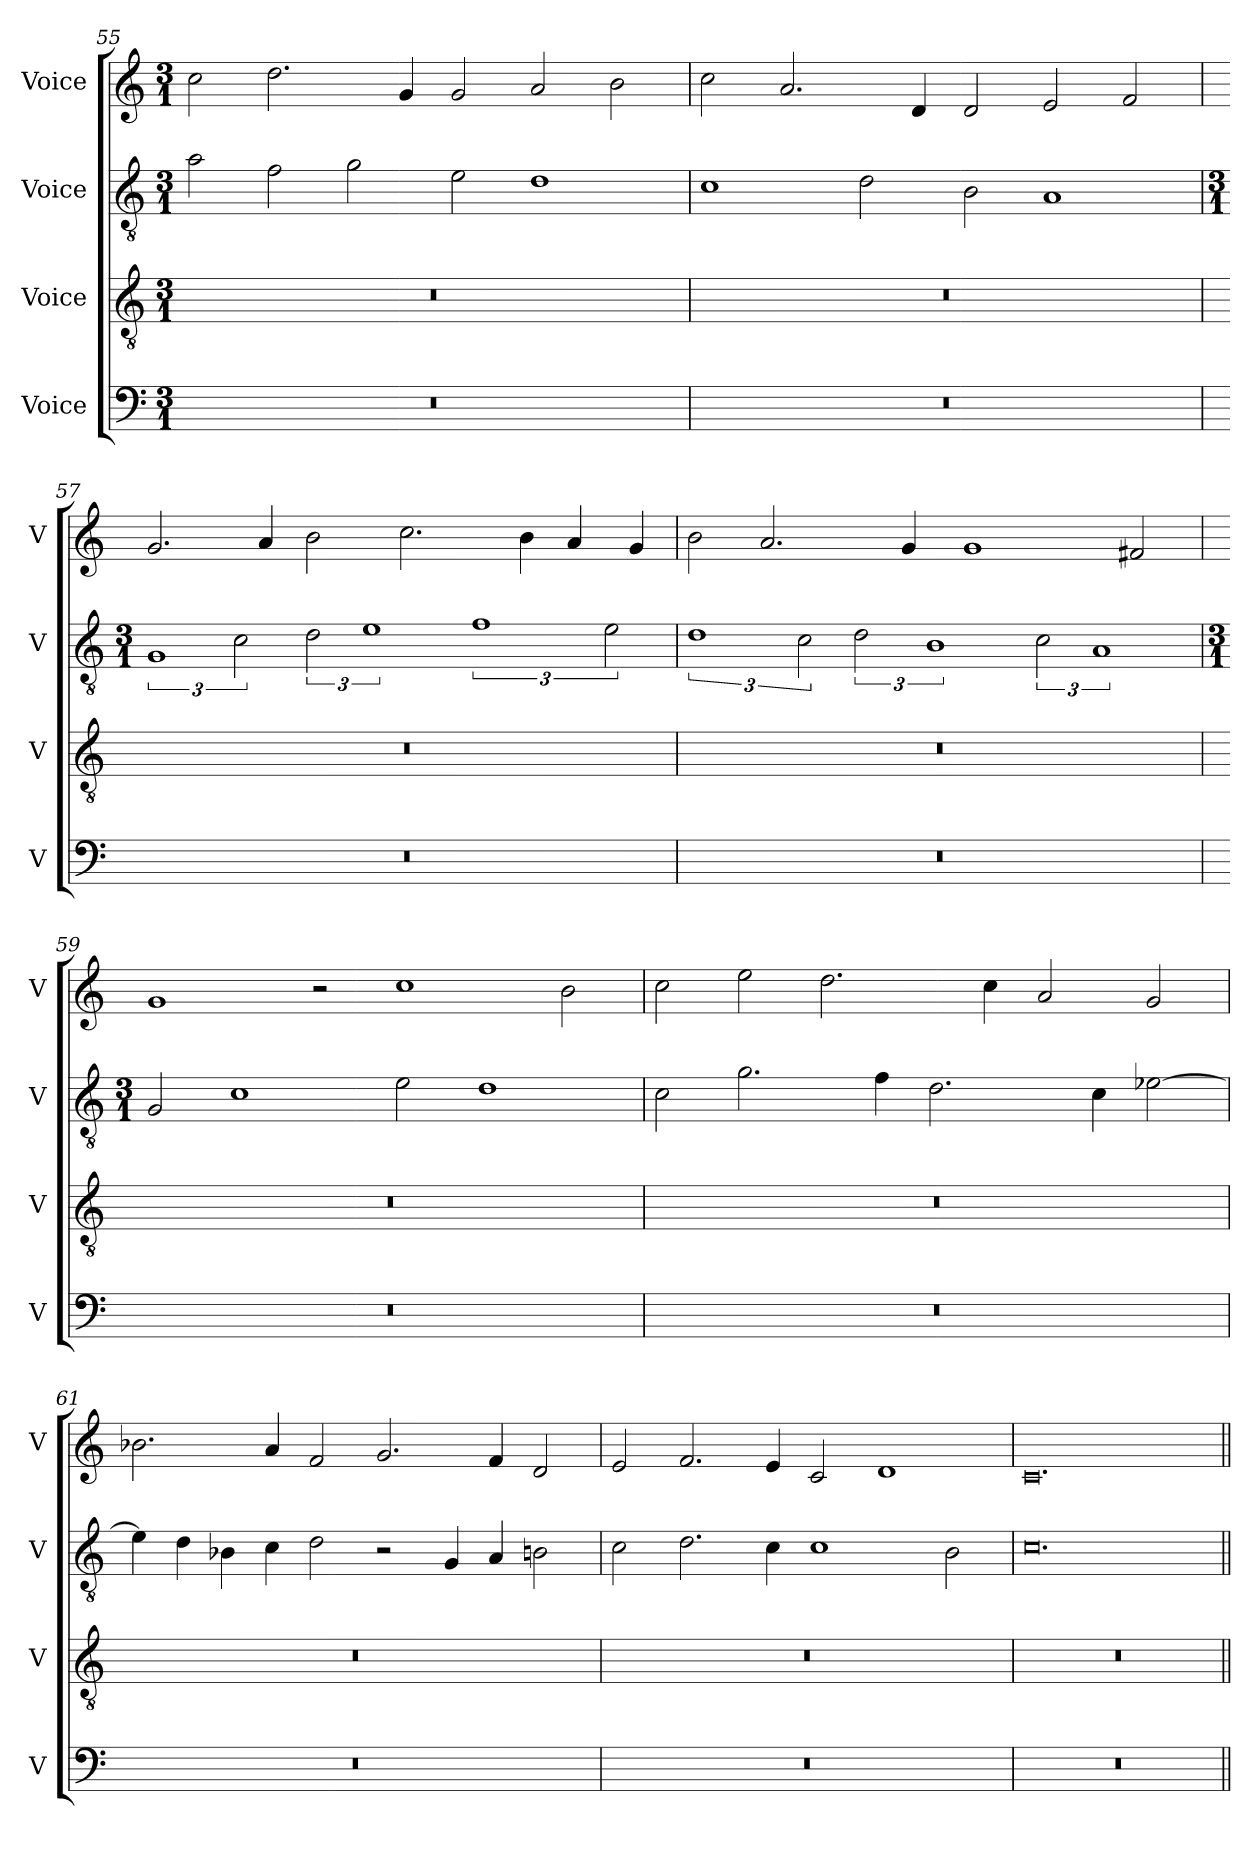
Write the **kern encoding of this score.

**kern	**kern	**kern	**kern
*part4	*part3	*part2	*part1
*staff4	*staff3	*staff2	*staff1
*I"Voice	*I"Voice	*I"Voice	*I"Voice
*I'V	*I'V	*I'V	*I'V
*clefF4	*clefGv2	*clefGv2	*clefG2
*k[]	*k[]	*k[]	*k[]
*M3/1	*M3/1	*M3/1	*M3/1
=55	=55	=55	=55
0.r	0.r	2a\	2cc\
.	.	2f\	2.dd\
.	.	2g\	.
.	.	.	4g/
.	.	2e\	2g/
.	.	1d	2a/
.	.	.	2b\
!!LO:LB:g=z
=56	=56	=56	=56
0.r	0.r	1c	2cc\
.	.	.	2.a/
.	.	2d\	.
.	.	.	4d/
.	.	2B\	2d/
.	.	1A	2e/
.	.	.	2f/
=57	=57	=57	=57
*	*	*M3/1	*
0.r	0.r	3%2G	2.g/
.	.	3c\	.
.	.	.	4a/
.	.	3d\	2b\
.	.	3%2e	.
.	.	.	2.cc\
.	.	3%2f	.
.	.	.	4b\
.	.	.	4a/
.	.	3e\	.
.	.	.	4g/
!!LO:PB:g=z
=58	=58	=58	=58
0.r	0.r	3%2d	2b\
.	.	.	2.a/
.	.	3c\	.
.	.	3d\	.
.	.	.	4g/
.	.	3%2B	.
.	.	.	1g
.	.	3c\	.
.	.	3%2A	.
.	.	.	2f#X/
=59	=59	=59	=59
*	*	*M3/1	*
0.r	0.r	2G/	1g
.	.	1c	.
.	.	.	2r
.	.	2e\	1cc
.	.	1d	.
.	.	.	2b\
!!LO:LB:g=z
=60	=60	=60	=60
0.r	0.r	2c\	2cc\
.	.	2.g\	2ee\
.	.	.	2.dd\
.	.	4f\	.
.	.	2.d\	.
.	.	.	4cc\
.	.	.	2a/
.	.	4c\	.
.	.	[2e-X\	2g/
=61	=61	=61	=61
0.r	0.r	4e-\]	2.b-X\
.	.	4d\	.
.	.	4B-X\	.
.	.	4c\	4a/
.	.	2d\	2f/
.	.	2r	2.g/
.	.	4G/	.
.	.	4A/	4f/
.	.	2Bn\	2d/
!!LO:LB:g=z
=62	=62	=62	=62
0.r	0.r	2c\	2e/
.	.	2.d\	2.f/
.	.	4c\	4e/
.	.	1c	2c/
.	.	.	1d
.	.	2B\	.
=63	=63	=63	=63
0.r	0.r	0.c	0.c
=||	=||	=||	=||
*-	*-	*-	*-
